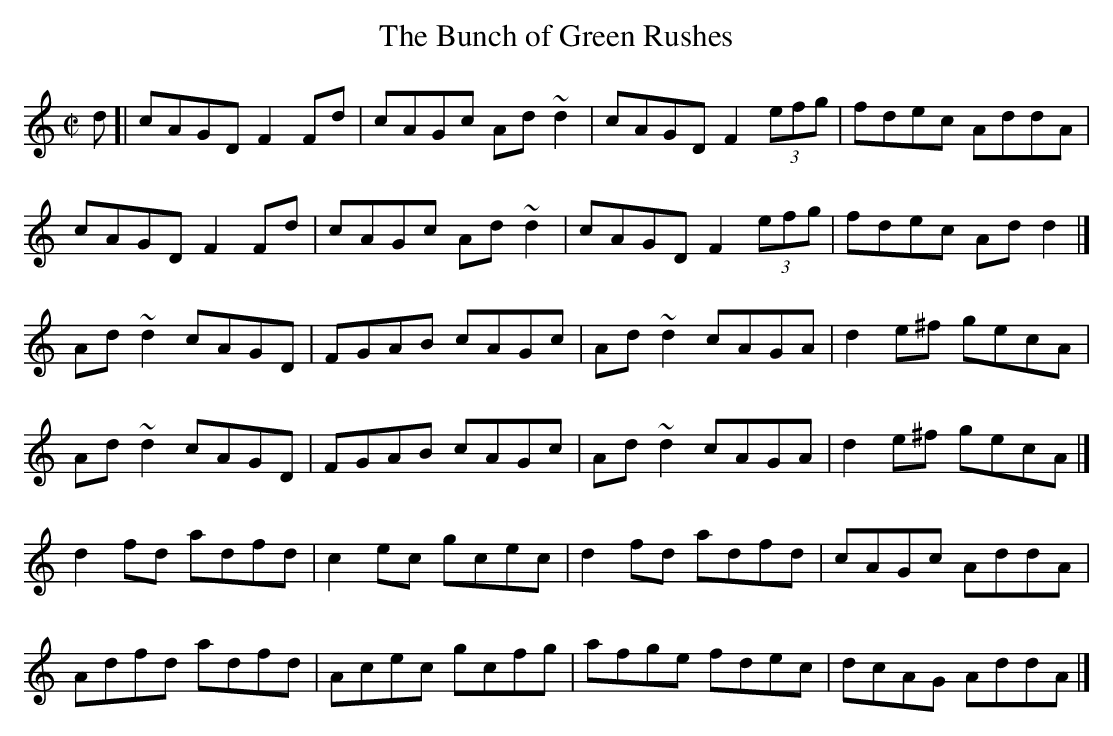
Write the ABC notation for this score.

X:1
T:Bunch of Green Rushes, The
M:C|
L:1/8
K:DDor
d[|cAGD F2Fd|cAGc Ad~d2|cAGD F2 (3efg|fdec AddA|!
cAGD F2Fd|cAGc Ad~d2|cAGD F2 (3efg|fdec Add2|]!
Ad~d2 cAGD|FGAB cAGc|Ad~d2 cAGA|d2e^f gecA|!
Ad~d2 cAGD|FGAB cAGc|Ad~d2 cAGA|d2e^f gecA|]!
d2fd adfd|c2ec gcec|d2fd adfd|cAGc AddA|!
Adfd adfd|Acec gcfg|afge fdec|dcAG AddA|]!
